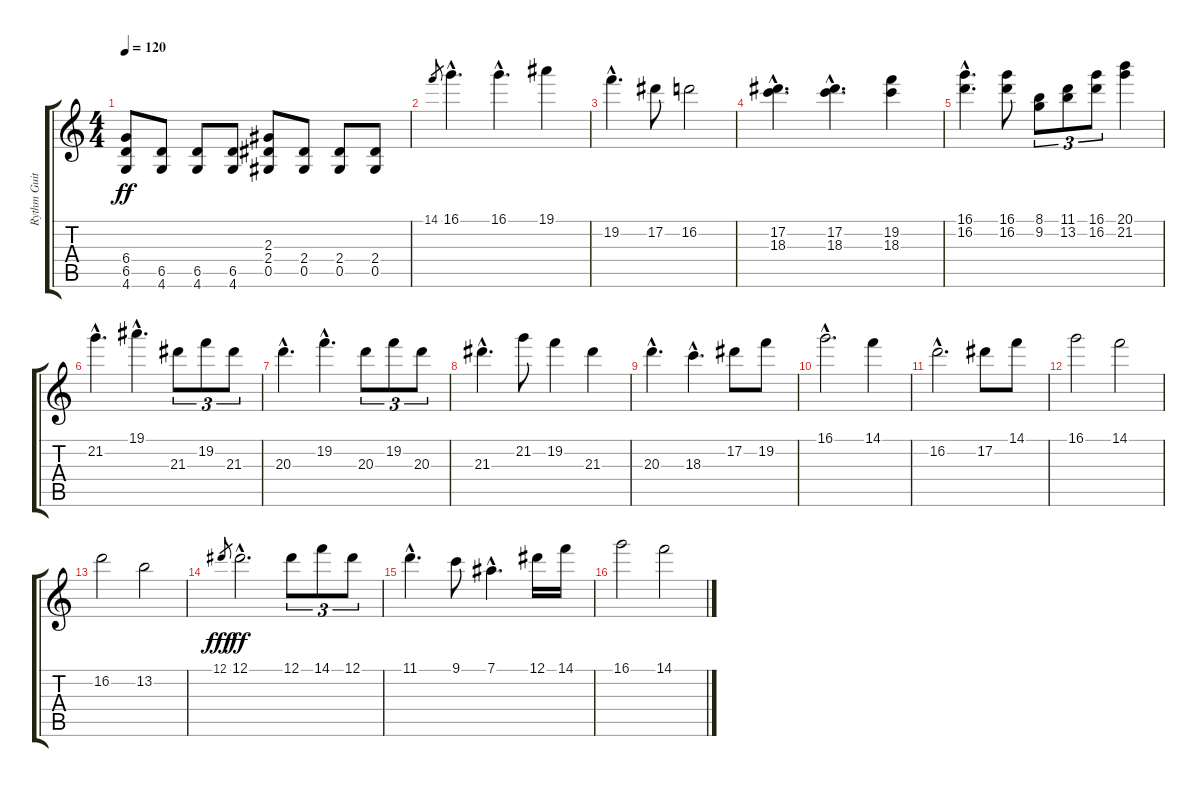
\track ("Rythm Guitar" "Rythm Guit") {instrument distortionguitar}
\staff {score tabs}
\tuning (Eb4 Bb3 Gb3 Db3 Ab2 Eb2) {hide}
\ts (4 4)
\tempo 120
\clef g2
\ks c
(6.4 6.5 4.6).8{dy ff} (6.5 4.6).8 (6.5 4.6).8 (6.5 4.6).8 (2.3 2.4 0.5).8 (2.4 0.5).8 (2.4 0.5).8 (2.4 0.5).8 |
14.1.8{gr} 16.1{hac}.4{d balance 15} 16.1{hac}.4{d} 19.1.4 |
19.2{hac}.4{d} 17.2.8 16.2.2 |
(17.2{hac} 18.3{hac}).4{d} (17.2{hac} 18.3{hac}).4{d} (19.2 18.3).4 |
(16.1{hac} 16.2{hac}).4{d} (16.1 16.2).8 (8.1 9.2).8{tu (3 2)} (11.1 13.2).8{tu (3 2)} (16.1 16.2).8{tu (3 2)} (20.1 21.2).4 |
21.2{hac}.4{d} 19.1{hac}.4{d} 21.3.8{tu (3 2)} 19.2.8{tu (3 2)} 21.3.8{tu (3 2)} |
20.3{hac}.4{d} 19.2{hac}.4{d} 20.3.8{tu (3 2)} 19.2.8{tu (3 2)} 20.3.8{tu (3 2)} |
21.3{hac}.4{d} 21.2.8 19.2.4 21.3.4 |
20.3{hac}.4{d} 18.3{hac}.4{d} 17.2.8 19.2.8 |
16.1{hac}.2{d volume 16 balance 14 instrument overdrivenguitar} 14.1.4 |
16.2{hac}.2{d} 17.2.8 14.1.8 |
16.1.2 14.1.2 |
16.2.2 13.2.2 |
12.1.8{gr dy fff} 12.1{hac}.2{d dy ff} 12.1.8{tu (3 2)} 14.1.8{tu (3 2)} 12.1.8{tu (3 2)} |
11.1{hac}.4{d} 9.1.8 7.1{hac}.4{d} 12.1.16 14.1.16 |
16.1.2 14.1.2
